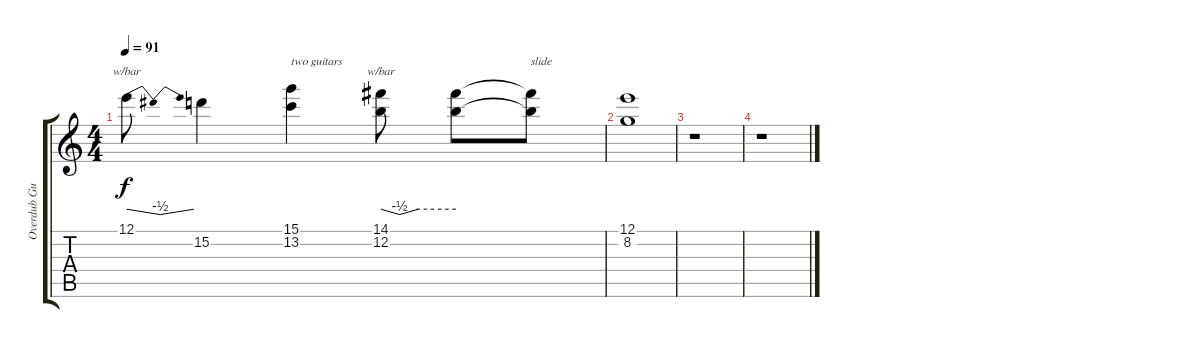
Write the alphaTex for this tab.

\track ("Overdub Guitar" "Overdub Gu") {instrument distortionguitar}
\staff {score tabs}
\tuning (E4 B3 G3 D3 A2 E2) {hide}
\ts (4 4)
\tempo 91
\clef g2
\ks c
12.1.8{tbe (dip default 0 0 30 -2 60 0) dy f} 15.2.4 (15.1 13.2).4{txt "two guitars"} (14.1 12.2).8{tbe (custom default 0 0 15 -2 30 0 60 0)} (14.1{t} 12.2{t}).8 (14.1{t} 12.2{t}).8{txt "slide"} |
(12.1 8.2).1 |
r.1 |
r.1
